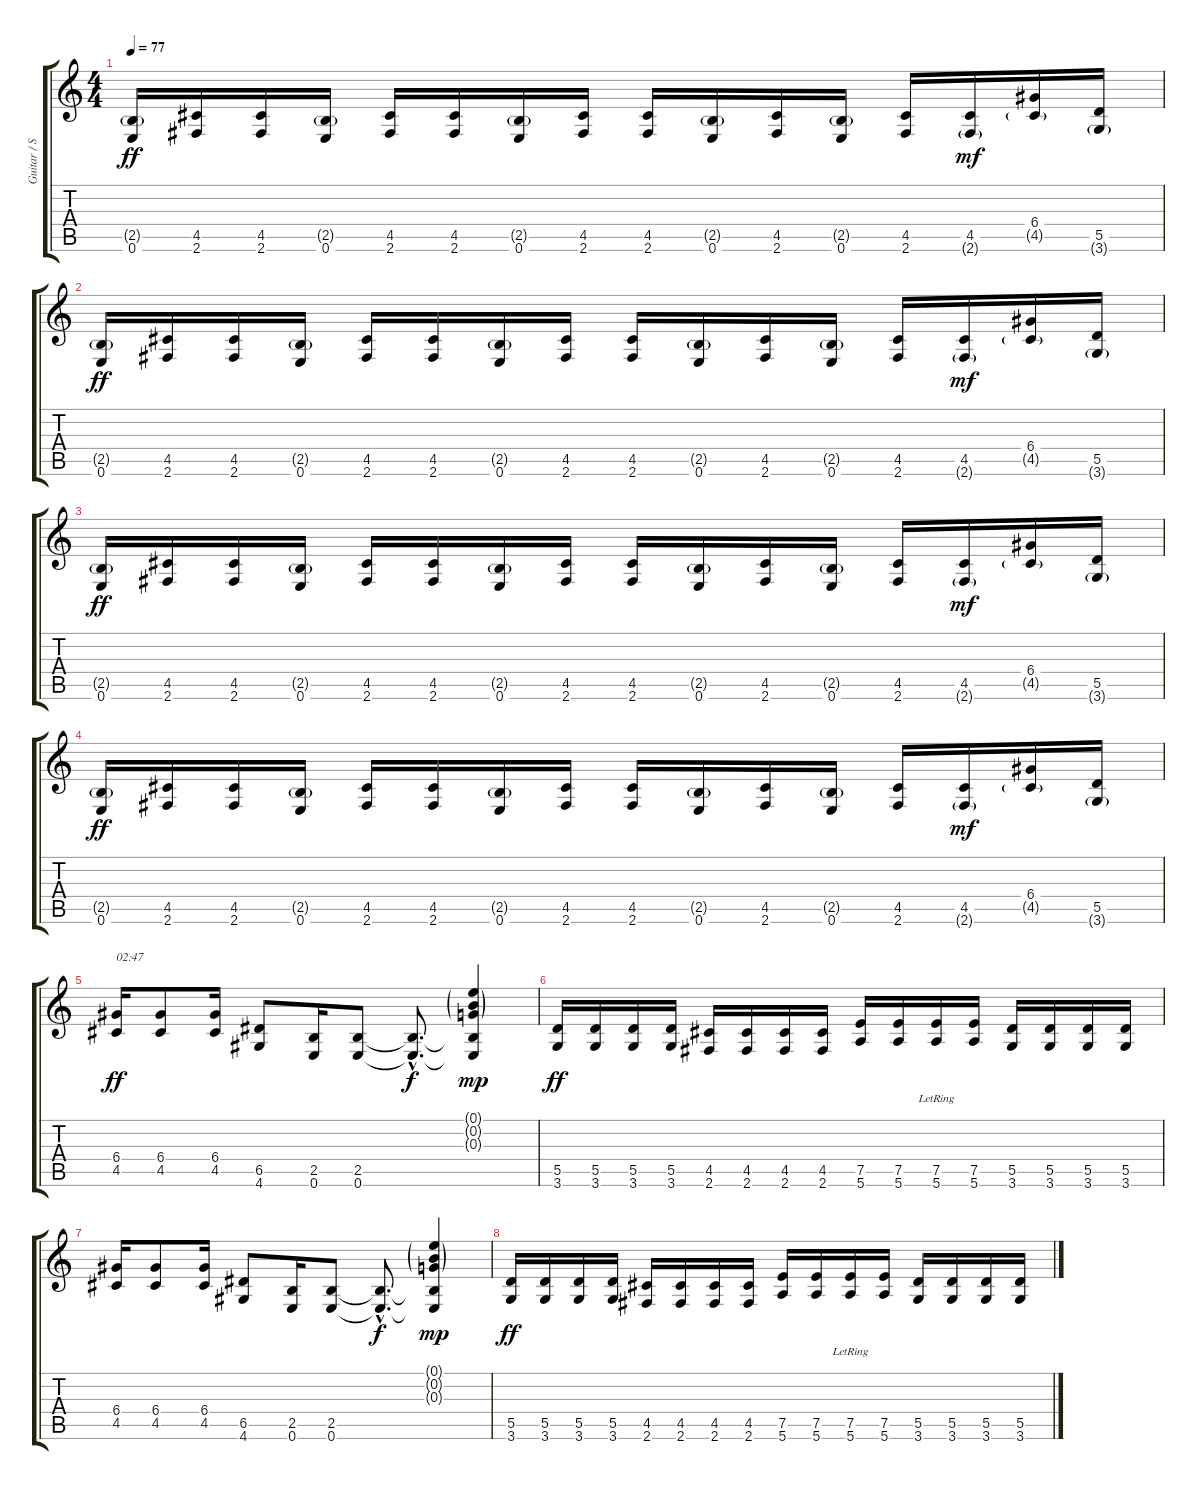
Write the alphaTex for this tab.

\track ("Guitar / Stef Carpenter" "Guitar / S") {instrument overdrivenguitar}
\staff {score tabs}
\tuning (E4 B3 G3 D3 A2 E2) {hide}
\ts (4 4)
\tempo 77
\clef g2
\ks c
(2.5{g} 0.6).16{dy ff} (4.5 2.6).16 (4.5 2.6).16 (2.5{g} 0.6).16 (4.5 2.6).16 (4.5 2.6).16 (2.5{g} 0.6).16 (4.5 2.6).16 (4.5 2.6).16 (2.5{g} 0.6).16 (4.5 2.6).16 (2.5{g} 0.6).16 (4.5 2.6).16 (4.5 2.6{g}).16{dy mf} (6.4 4.5{g}).16 (5.5 3.6{g}).16 |
(2.5{g} 0.6).16{dy ff} (4.5 2.6).16 (4.5 2.6).16 (2.5{g} 0.6).16 (4.5 2.6).16 (4.5 2.6).16 (2.5{g} 0.6).16 (4.5 2.6).16 (4.5 2.6).16 (2.5{g} 0.6).16 (4.5 2.6).16 (2.5{g} 0.6).16 (4.5 2.6).16 (4.5 2.6{g}).16{dy mf} (6.4 4.5{g}).16 (5.5 3.6{g}).16 |
(2.5{g} 0.6).16{dy ff} (4.5 2.6).16 (4.5 2.6).16 (2.5{g} 0.6).16 (4.5 2.6).16 (4.5 2.6).16 (2.5{g} 0.6).16 (4.5 2.6).16 (4.5 2.6).16 (2.5{g} 0.6).16 (4.5 2.6).16 (2.5{g} 0.6).16 (4.5 2.6).16 (4.5 2.6{g}).16{dy mf} (6.4 4.5{g}).16 (5.5 3.6{g}).16 |
(2.5{g} 0.6).16{dy ff} (4.5 2.6).16 (4.5 2.6).16 (2.5{g} 0.6).16 (4.5 2.6).16 (4.5 2.6).16 (2.5{g} 0.6).16 (4.5 2.6).16 (4.5 2.6).16 (2.5{g} 0.6).16 (4.5 2.6).16 (2.5{g} 0.6).16 (4.5 2.6).16 (4.5 2.6{g}).16{dy mf} (6.4 4.5{g}).16 (5.5 3.6{g}).16 |
(6.4 4.5).16{txt "02:47" dy ff} (6.4 4.5).8 (6.4 4.5).16 (6.5 4.6).8 (2.5 0.6).16 (2.5 0.6).8 (2.5{hac t} 0.6{hac t}).8{d dy f} (0.1{g} 0.2{g} 0.3{g} 2.5{t} 0.6{t}).4{dy mp} |
(5.5 3.6).16{dy ff} (5.5 3.6).16 (5.5 3.6).16 (5.5 3.6).16 (4.5 2.6).16 (4.5 2.6).16 (4.5 2.6).16 (4.5 2.6).16 (7.5 5.6).16 (7.5 5.6).16 (7.5{lr} 5.6).16 (7.5 5.6).16 (5.5 3.6).16 (5.5 3.6).16 (5.5 3.6).16 (5.5 3.6).16 |
(6.4 4.5).16 (6.4 4.5).8 (6.4 4.5).16 (6.5 4.6).8 (2.5 0.6).16 (2.5 0.6).8 (2.5{hac t} 0.6{hac t}).8{d dy f} (0.1{g} 0.2{g} 0.3{g} 2.5{t} 0.6{t}).4{dy mp} |
(5.5 3.6).16{dy ff} (5.5 3.6).16 (5.5 3.6).16 (5.5 3.6).16 (4.5 2.6).16 (4.5 2.6).16 (4.5 2.6).16 (4.5 2.6).16 (7.5 5.6).16 (7.5 5.6).16 (7.5{lr} 5.6).16 (7.5 5.6).16 (5.5 3.6).16 (5.5 3.6).16 (5.5 3.6).16 (5.5 3.6).16
